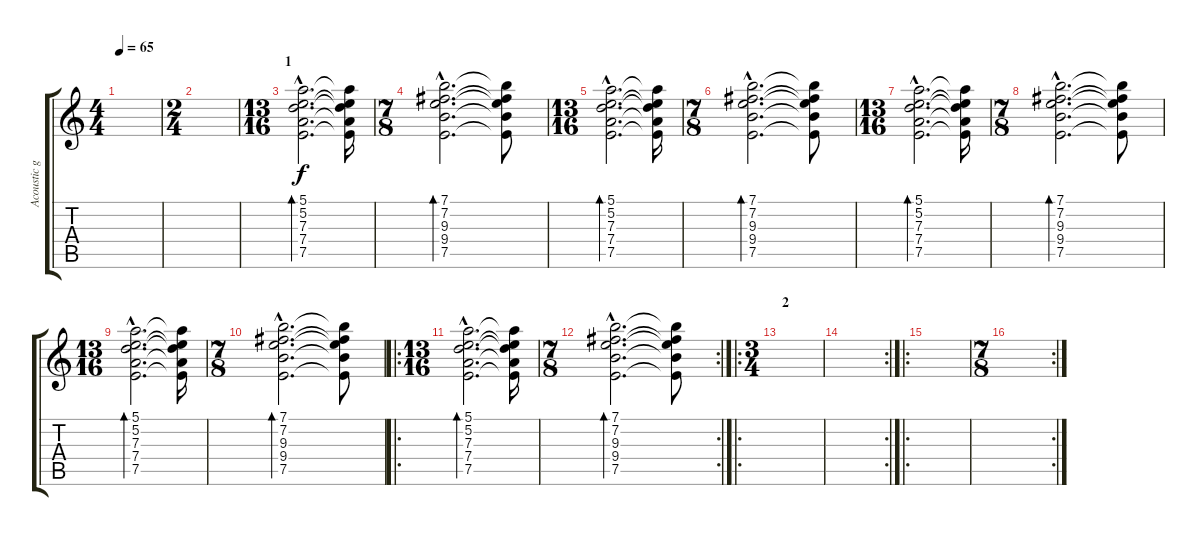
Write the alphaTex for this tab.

\track ("Acoustic guitar" "Acoustic g") {instrument acousticguitarsteel}
\staff {score tabs}
\tuning (E4 B3 G3 D3 A2 E2) {hide}
\ts (4 4)
\tempo 65
\clef g2
\ks c
|
\ts (2 4)
|
\ts (13 16)
\section ("" "1")
(5.1{hac} 5.2{hac} 7.3{hac} 7.4{hac} 7.5{hac}).2{d bd 240 volume 12} (5.1{t} 5.2{t} 7.3{t} 7.4{t} 7.5{t}).16 |
\ts (7 8)
(7.1{hac} 7.2{hac} 9.3{hac} 9.4{hac} 7.5{hac}).2{d bd 240} (7.1{t} 7.2{t} 9.3{t} 9.4{t} 7.5{t}).8 |
\ts (13 16)
(5.1{hac} 5.2{hac} 7.3{hac} 7.4{hac} 7.5{hac}).2{d bd 240} (5.1{t} 5.2{t} 7.3{t} 7.4{t} 7.5{t}).16 |
\ts (7 8)
(7.1{hac} 7.2{hac} 9.3{hac} 9.4{hac} 7.5{hac}).2{d bd 60} (7.1{t} 7.2{t} 9.3{t} 9.4{t} 7.5{t}).8 |
\ts (13 16)
(5.1{hac} 5.2{hac} 7.3{hac} 7.4{hac} 7.5{hac}).2{d bd 240} (5.1{t} 5.2{t} 7.3{t} 7.4{t} 7.5{t}).16 |
\ts (7 8)
(7.1{hac} 7.2{hac} 9.3{hac} 9.4{hac} 7.5{hac}).2{d bd 240} (7.1{t} 7.2{t} 9.3{t} 9.4{t} 7.5{t}).8 |
\ts (13 16)
(5.1{hac} 5.2{hac} 7.3{hac} 7.4{hac} 7.5{hac}).2{d bd 240} (5.1{t} 5.2{t} 7.3{t} 7.4{t} 7.5{t}).16 |
\ts (7 8)
(7.1{hac} 7.2{hac} 9.3{hac} 9.4{hac} 7.5{hac}).2{d bd 60} (7.1{t} 7.2{t} 9.3{t} 9.4{t} 7.5{t}).8 |
\ro
\ts (13 16)
(5.1{hac} 5.2{hac} 7.3{hac} 7.4{hac} 7.5{hac}).2{d bd 240 volume 10} (5.1{t} 5.2{t} 7.3{t} 7.4{t} 7.5{t}).16 |
\rc 2
\ts (7 8)
(7.1{hac} 7.2{hac} 9.3{hac} 9.4{hac} 7.5{hac}).2{d bd 240} (7.1{t} 7.2{t} 9.3{t} 9.4{t} 7.5{t}).8 |
\ro
\ts (3 4)
\section ("" "2")
|
\rc 2
|
\ro
|
\rc 2
\ts (7 8)
